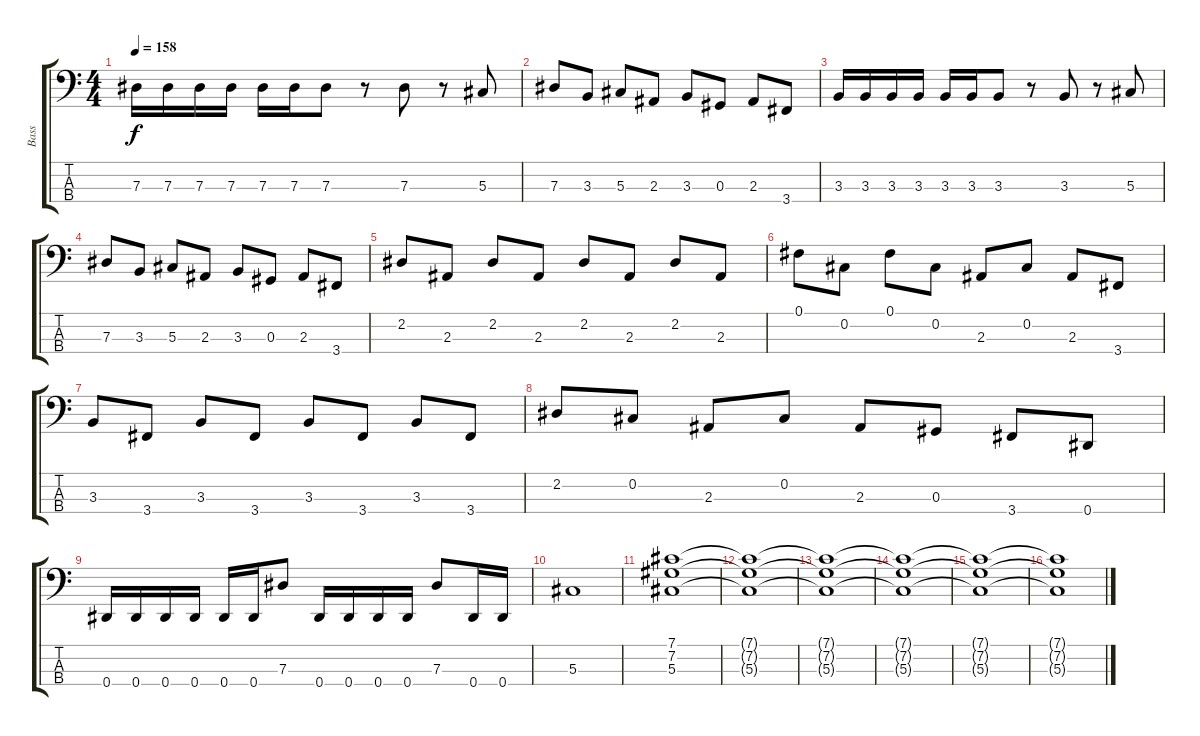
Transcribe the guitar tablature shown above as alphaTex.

\track ("Bass" "Bass") {instrument electricbasspick}
\staff {score tabs}
\tuning (Gb2 Db2 Ab1 Eb1) {hide}
\ts (4 4)
\tempo 158
\clef f4
\ks c
7.3.16{dy f} 7.3.16 7.3.16 7.3.16 7.3.16 7.3.16 7.3.8 r.8 7.3.8 r.8 5.3.8 |
7.3.8 3.3.8 5.3.8 2.3.8 3.3.8 0.3.8 2.3.8 3.4.8 |
3.3.16 3.3.16 3.3.16 3.3.16 3.3.16 3.3.16 3.3.8 r.8 3.3.8 r.8 5.3.8 |
7.3.8 3.3.8 5.3.8 2.3.8 3.3.8 0.3.8 2.3.8 3.4.8 |
2.2.8 2.3.8 2.2.8 2.3.8 2.2.8 2.3.8 2.2.8 2.3.8 |
0.1.8 0.2.8 0.1.8 0.2.8 2.3.8 0.2.8 2.3.8 3.4.8 |
3.3.8 3.4.8 3.3.8 3.4.8 3.3.8 3.4.8 3.3.8 3.4.8 |
2.2.8 0.2.8 2.3.8 0.2.8 2.3.8 0.3.8 3.4.8 0.4.8 |
0.4.16 0.4.16 0.4.16 0.4.16 0.4.16 0.4.16 7.3.8 0.4.16 0.4.16 0.4.16 0.4.16 7.3.8 0.4.16 0.4.16 |
5.3.1 |
(7.1 7.2 5.3).1 |
(7.1{t} 7.2{t} 5.3{t}).1 |
(7.1{t} 7.2{t} 5.3{t}).1 |
(7.1{t} 7.2{t} 5.3{t}).1 |
(7.1{t} 7.2{t} 5.3{t}).1 |
(7.1{t} 7.2{t} 5.3{t}).1
